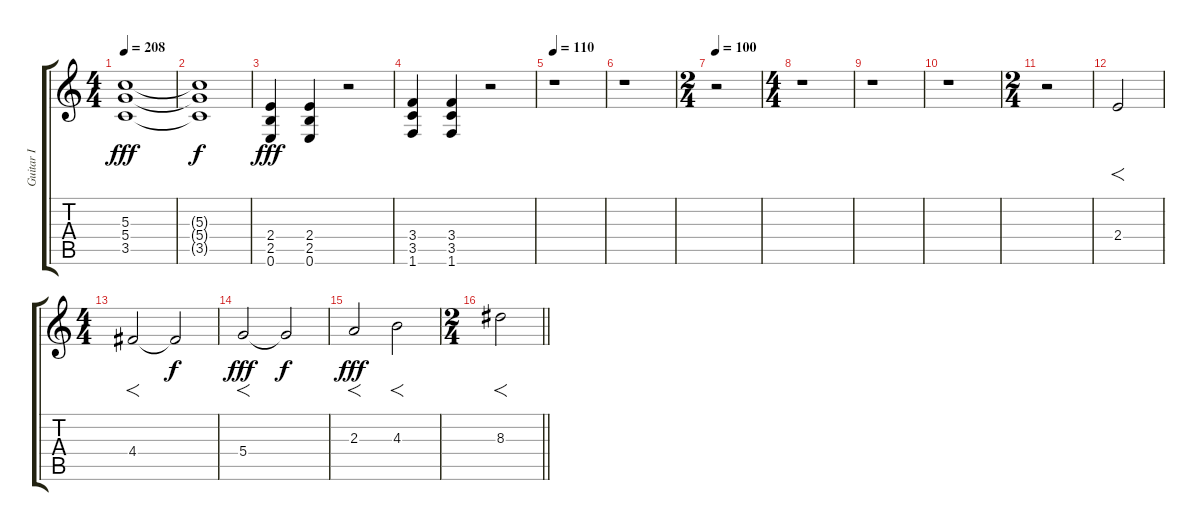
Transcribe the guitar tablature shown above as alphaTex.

\track ("Guitar I" "Guitar I") {instrument overdrivenguitar}
\staff {score tabs}
\tuning (E4 B3 G3 D3 A2 E2) {hide}
\ts (4 4)
\tempo 208
\clef g2
\ks c
(5.3 5.4 3.5).1{dy fff} |
(5.3{t} 5.4{t} 3.5{t}).1{dy f} |
(2.4 2.5 0.6).4{dy fff} (2.4 2.5 0.6).4 r.2 |
(3.4 3.5 1.6).4 (3.4 3.5 1.6).4 r.2 |
\tempo 110
r.1 |
r.1 |
\ts (2 4)
\tempo 100
r.2 |
\ts (4 4)
r.1 |
r.1 |
r.1 |
\ts (2 4)
r.2 |
2.4.2{f} |
\ts (4 4)
4.4.2{f} 4.4{t}.2{dy f} |
5.4.2{f dy fff} 5.4{t}.2{dy f} |
2.3.2{f dy fff} 4.3.2{f} |
\ts (2 4)
\barLineRight lightlight
8.3.2{f}
